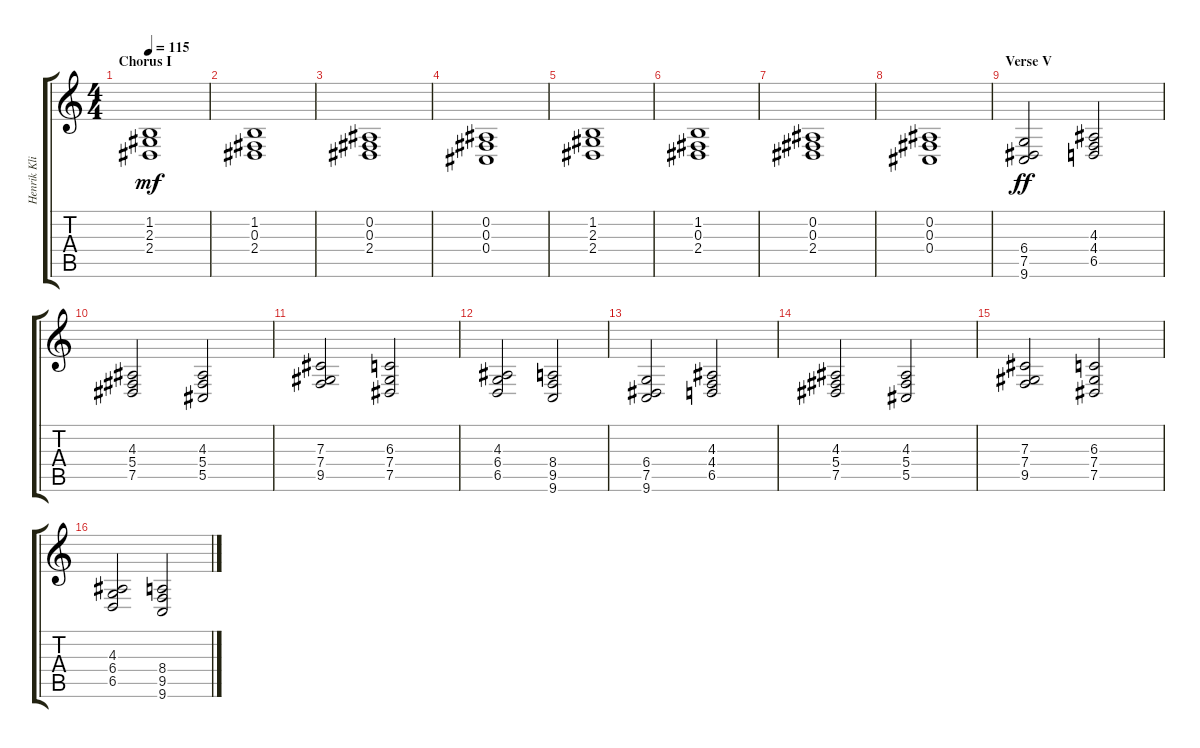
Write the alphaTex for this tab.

\track ("Henrik Klingenberg - Keyboards" "Henrik Kli") {instrument stringensemble1}
\staff {score tabs}
\tuning (Eb4 Bb3 Gb3 Db3 Ab2 Eb2) {hide}
\ts (4 4)
\section ("" "Chorus I")
\tempo 115
\clef g2
\ks c
(1.2 2.3 2.4).1{dy mf} |
(1.2 0.3 2.4).1 |
(0.2 0.3 2.4).1 |
(0.2 0.3 0.4).1 |
(1.2 2.3 2.4).1 |
(1.2 0.3 2.4).1 |
(0.2 0.3 2.4).1 |
(0.2 0.3 0.4).1 |
\section ("" "Verse V")
(6.4 7.5 9.6).2{dy ff} (4.3 4.4 6.5).2 |
(4.3 5.4 7.5).2 (4.3 5.4 5.5).2 |
(7.3 7.4 9.5).2 (6.3 7.4 7.5).2 |
(4.3 6.4 6.5).2 (8.4 9.5 9.6).2 |
(6.4 7.5 9.6).2 (4.3 4.4 6.5).2 |
(4.3 5.4 7.5).2 (4.3 5.4 5.5).2 |
(7.3 7.4 9.5).2 (6.3 7.4 7.5).2 |
(4.3 6.4 6.5).2 (8.4 9.5 9.6).2
